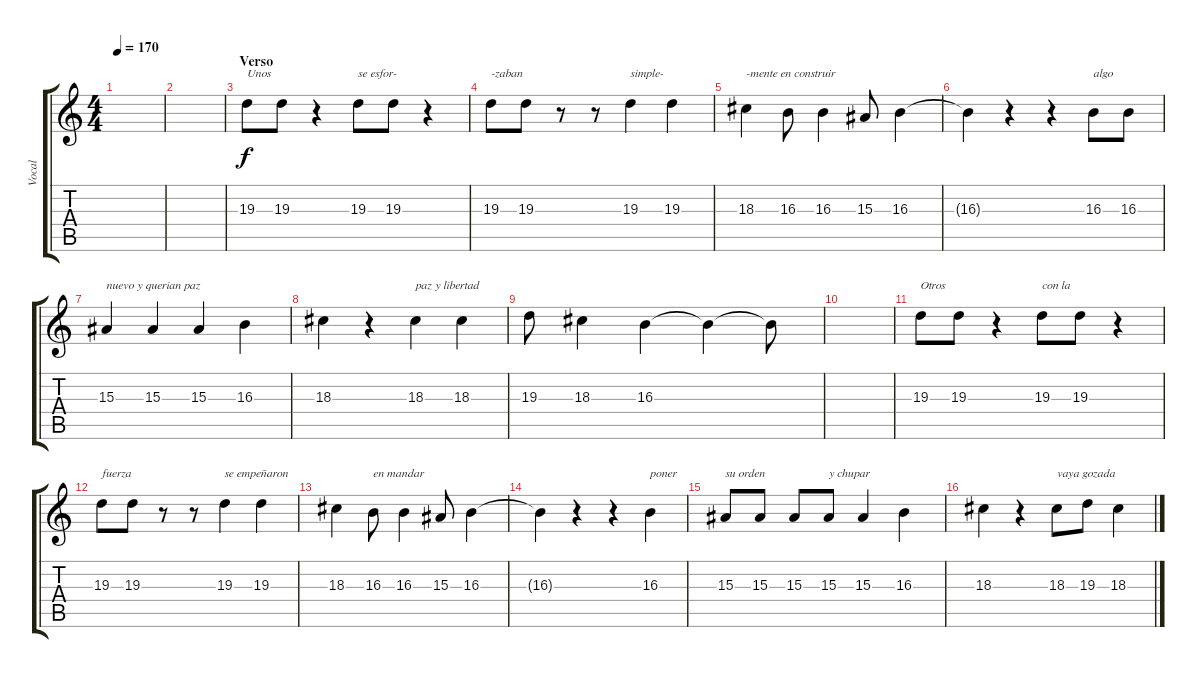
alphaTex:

\track ("Vocal" "Vocal") {instrument whistle}
\staff {score tabs}
\tuning (E4 B3 G3 D3 A2 E2) {hide}
\ts (4 4)
\tempo 170
\clef g2
\ks c
|
|
\section ("" "Verso")
19.3.8{txt "Unos"} 19.3.8 r.4 19.3.8{txt "se esfor-"} 19.3.8 r.4 |
19.3.8{txt "-zaban"} 19.3.8 r.8 r.8 19.3.4{txt "simple-"} 19.3.4 |
18.3.4{txt "-mente en construir"} 16.3.8 16.3.4 15.3.8 16.3.4 |
16.3{t}.4 r.4 r.4 16.3.8{txt "algo"} 16.3.8 |
15.3.4{txt "nuevo y querian paz"} 15.3.4 15.3.4 16.3.4 |
18.3.4 r.4 18.3.4{txt "paz y libertad"} 18.3.4 |
19.3.8 18.3.4 16.3.4 16.3{t}.4 16.3{t}.8 |
|
19.3.8{txt "Otros"} 19.3.8 r.4 19.3.8{txt "con la"} 19.3.8 r.4 |
19.3.8{txt "fuerza"} 19.3.8 r.8 r.8 19.3.4{txt "se empeñaron"} 19.3.4 |
18.3.4 16.3.8{txt "en mandar"} 16.3.4 15.3.8 16.3.4 |
16.3{t}.4 r.4 r.4 16.3.4{txt "poner"} |
15.3.8{txt "su orden"} 15.3.8 15.3.8 15.3.8{txt "y chupar"} 15.3.4 16.3.4 |
18.3.4 r.4 18.3.8{txt "vaya gozada"} 19.3.8 18.3.4
